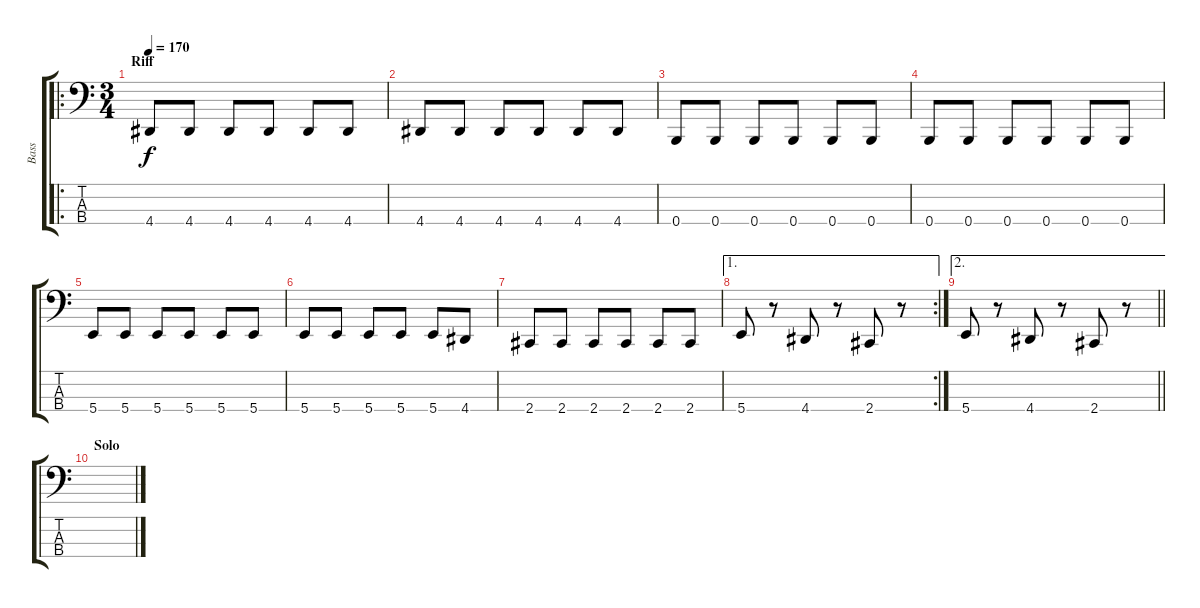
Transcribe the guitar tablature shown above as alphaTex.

\track ("Bass" "Bass") {instrument electricbassfinger}
\staff {score tabs}
\tuning (E2 B1 Gb1 B0) {hide}
\ro
\ts (3 4)
\section ("" "Riff")
\tempo 170
\clef f4
\ks c
4.4.8{dy f} 4.4.8 4.4.8 4.4.8 4.4.8 4.4.8 |
4.4.8 4.4.8 4.4.8 4.4.8 4.4.8 4.4.8 |
0.4.8 0.4.8 0.4.8 0.4.8 0.4.8 0.4.8 |
0.4.8 0.4.8 0.4.8 0.4.8 0.4.8 0.4.8 |
5.4.8 5.4.8 5.4.8 5.4.8 5.4.8 5.4.8 |
5.4.8 5.4.8 5.4.8 5.4.8 5.4.8 4.4.8 |
2.4.8 2.4.8 2.4.8 2.4.8 2.4.8 2.4.8 |
\ae 1
\rc 2
5.4.8 r.8 4.4.8 r.8 2.4.8 r.8 |
\ae 2
\barLineRight lightlight
5.4.8 r.8 4.4.8 r.8 2.4.8 r.8 |
\section ("" "Solo")
